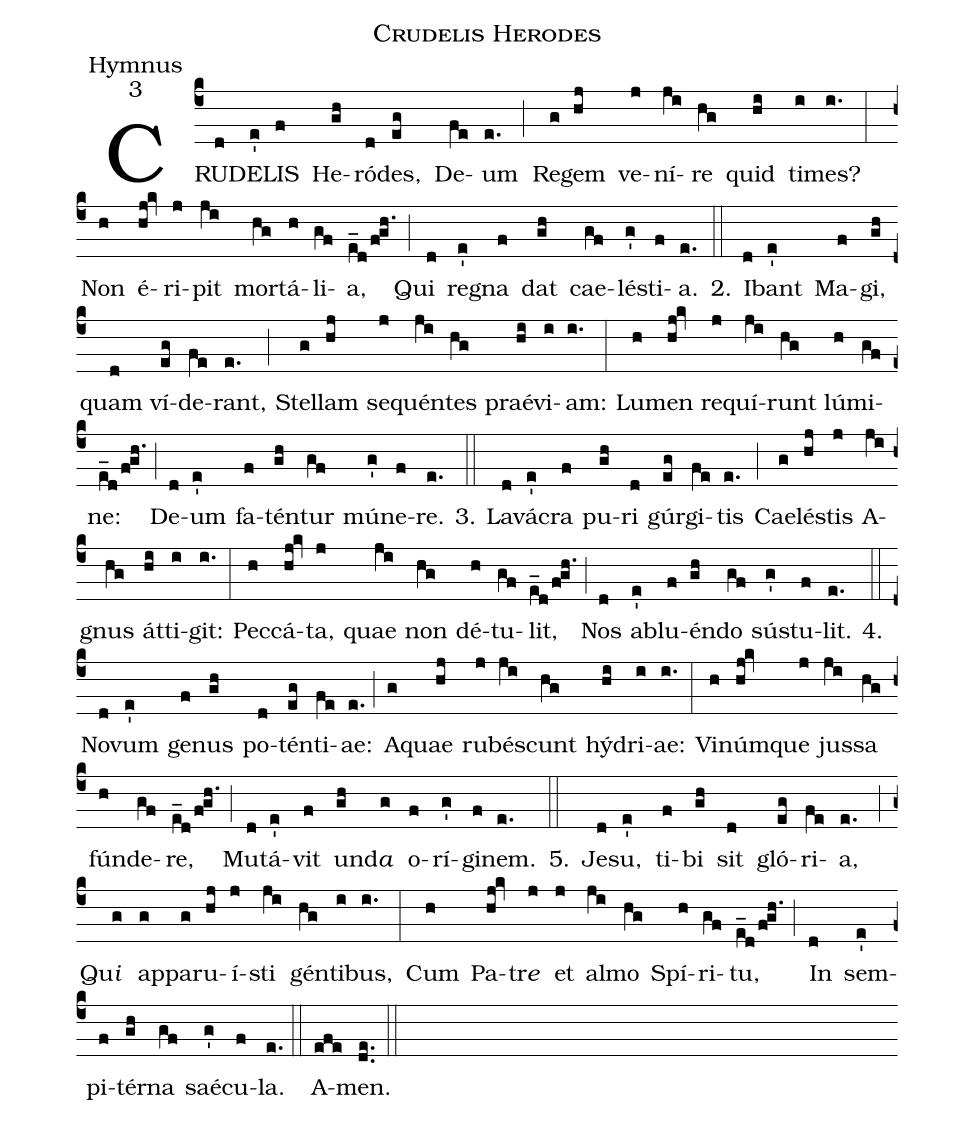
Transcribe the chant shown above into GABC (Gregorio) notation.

name:Crudelis Herodes;
office-part:Hymnus;
mode:3;
%%
(c4) CRU(d)DE(e')LIS(f) He(gh)ró(d)des,(eg) De(fe)um(e.) (;) Re(g)gem(hj) ve(j)ní(ji)re(hg) quid(hi) ti(i)mes?(i.) (:) Non(h) é(hj!kv)ri(j)pit(ji) mor(hg)tá(h)li(gf)a,(e_d/f!gh.) (;) Qui(d) re(e')gna(f) dat(gh) cae(gf)lé(g')sti(f)a.(e.) 2.(::) I(d)bant(e') Ma(f)gi,(gh) quam(d) ví(eg)de(fe)rant,(e.) (;) Stel(g)lam(hj) se(j)quén(ji)tes(hg) praé(hi)vi(i)am:(i.) (:) Lu(h)men(hj!kv) re(j)quí(ji)runt(hg) lú(h)mi(gf)ne:(e_d/f!gh.) (;) De(d)um(e') fa(f)tén(gh)tur(gf) mú(g')ne(f)re.(e.) 3.(::) La(d)vá(e')cra(f) pu(gh)ri(d) gúr(eg)gi(fe)tis(e.) (;) Cae(g)lé(hj)stis(j) A(ji)gnus(hg) át(hi)ti(i)git:(i.) (:) Pec(h)cá(hj!kv)ta,(j) quae(ji) non(hg) dé(h)tu(gf)lit,(e_d/f!gh.) (;) Nos(d) a(e')blu(f)én(gh)do(gf) sú(g')stu(f)lit.(e.) 4.(::) No(d)vum(e') ge(f)nus(gh) po(d)tén(eg)ti(fe)ae:(e.) (;) A(g)quae(hj) ru(j)bé(ji)scunt(hg) hý(hi)dri(i)ae:(i.) (:) Vi(h)núm(hj!kv)que(j) jus(ji)sa(hg) fún(h)de(gf)re,(e_d/f!gh.) (;) Mu(d)tá(e')vit(f) un(gh)d<i>a</i>(g) o(f)rí(g')gi(f)nem.(e.) 5.(::) Je(d)su,(e') ti(f)bi(gh) sit(d) gló(eg)ri(fe)a,(e.) (;) Qu<i>i</i>(g) ap(g)pa(g)ru(hj)í(j)sti(ji) gén(hg)ti(i)bus,(i.) (:) Cum(h) Pa(hj!kv)tr<i>e</i>(j) et(j) al(ji)mo(hg) Spí(h)ri(gf)tu,(e_d/f!gh.) (;) In(d) sem(e')pi(f)tér(gh)na(gf) saé(g')cu(f)la.(e.) (::) A(efe)men.(de..) (::)
